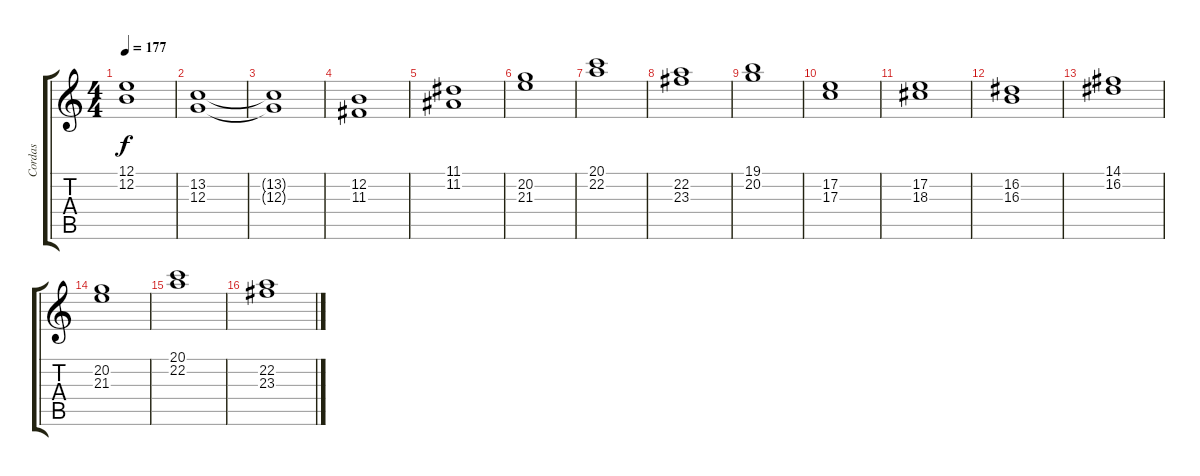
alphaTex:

\track ("Cordas" "Cordas") {instrument stringensemble1}
\staff {score tabs}
\tuning (E4 B3 G3 D3 A2 E2) {hide}
\ts (4 4)
\tempo 177
\clef g2
\ks c
(12.1{t} 12.2{t}).1{dy f} |
(13.2 12.3).1 |
(13.2{t} 12.3{t}).1 |
(12.2 11.3).1 |
(11.1 11.2).1 |
(20.2 21.3).1 |
(20.1 22.2).1 |
(22.2 23.3).1 |
(19.1 20.2).1 |
(17.2 17.3).1 |
(17.2 18.3).1 |
(16.2 16.3).1 |
(14.1 16.2).1 |
(20.2 21.3).1 |
(20.1 22.2).1 |
(22.2 23.3).1
